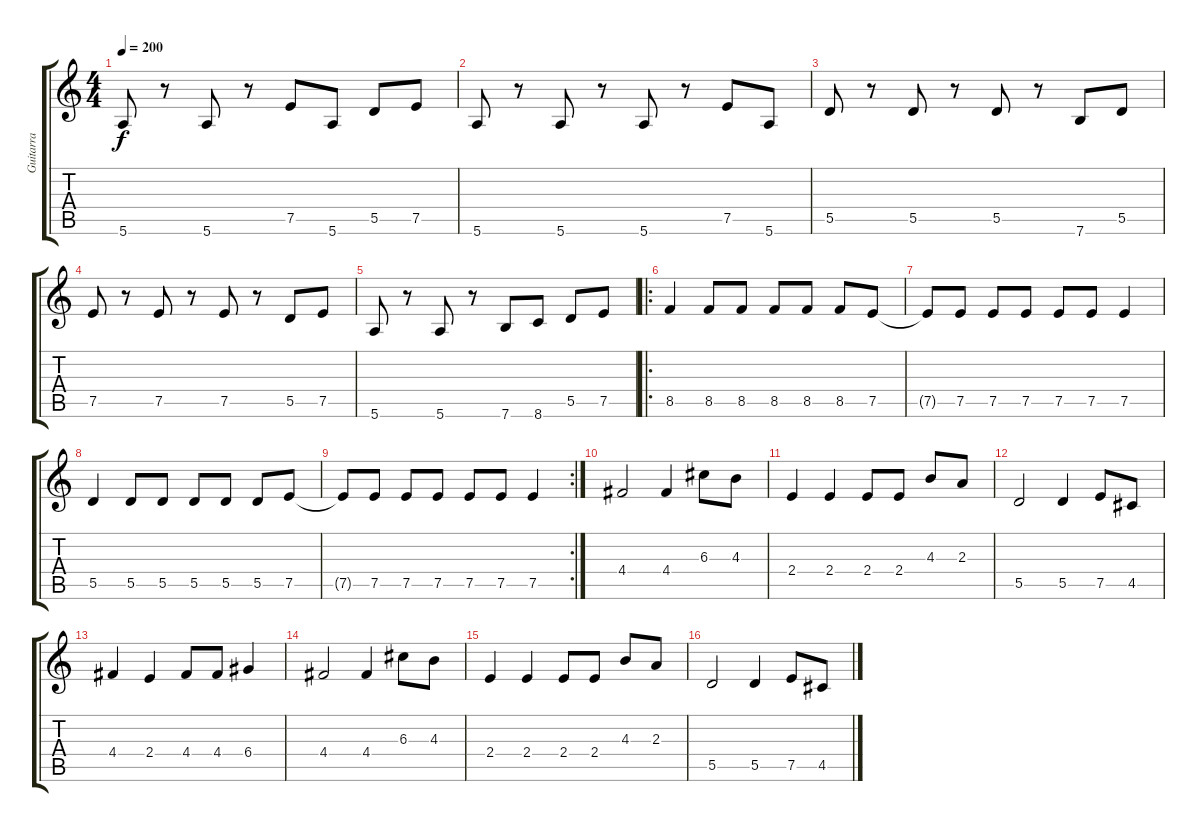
\track ("Guitarra" "Guitarra") {instrument electricguitarclean}
\staff {score tabs}
\tuning (E4 B3 G3 D3 A2 E2) {hide}
\ts (4 4)
\tempo 200
\clef g2
\ks c
5.6.8{dy f} r.8 5.6.8 r.8 7.5.8 5.6.8 5.5.8 7.5.8 |
5.6.8 r.8 5.6.8 r.8 5.6.8 r.8 7.5.8 5.6.8 |
5.5.8 r.8 5.5.8 r.8 5.5.8 r.8 7.6.8 5.5.8 |
7.5.8 r.8 7.5.8 r.8 7.5.8 r.8 5.5.8 7.5.8 |
5.6.8 r.8 5.6.8 r.8 7.6.8 8.6.8 5.5.8 7.5.8 |
\ro
8.5.4 8.5.8 8.5.8 8.5.8 8.5.8 8.5.8 7.5.8 |
7.5{t}.8 7.5.8 7.5.8 7.5.8 7.5.8 7.5.8 7.5.4 |
5.5.4 5.5.8 5.5.8 5.5.8 5.5.8 5.5.8 7.5.8 |
\rc 2
7.5{t}.8 7.5.8 7.5.8 7.5.8 7.5.8 7.5.8 7.5.4 |
4.4.2 4.4.4 6.3.8 4.3.8 |
2.4.4 2.4.4 2.4.8 2.4.8 4.3.8 2.3.8 |
5.5.2 5.5.4 7.5.8 4.5.8 |
4.4.4 2.4.4 4.4.8 4.4.8 6.4.4 |
4.4.2 4.4.4 6.3.8 4.3.8 |
2.4.4 2.4.4 2.4.8 2.4.8 4.3.8 2.3.8 |
5.5.2 5.5.4 7.5.8 4.5.8
